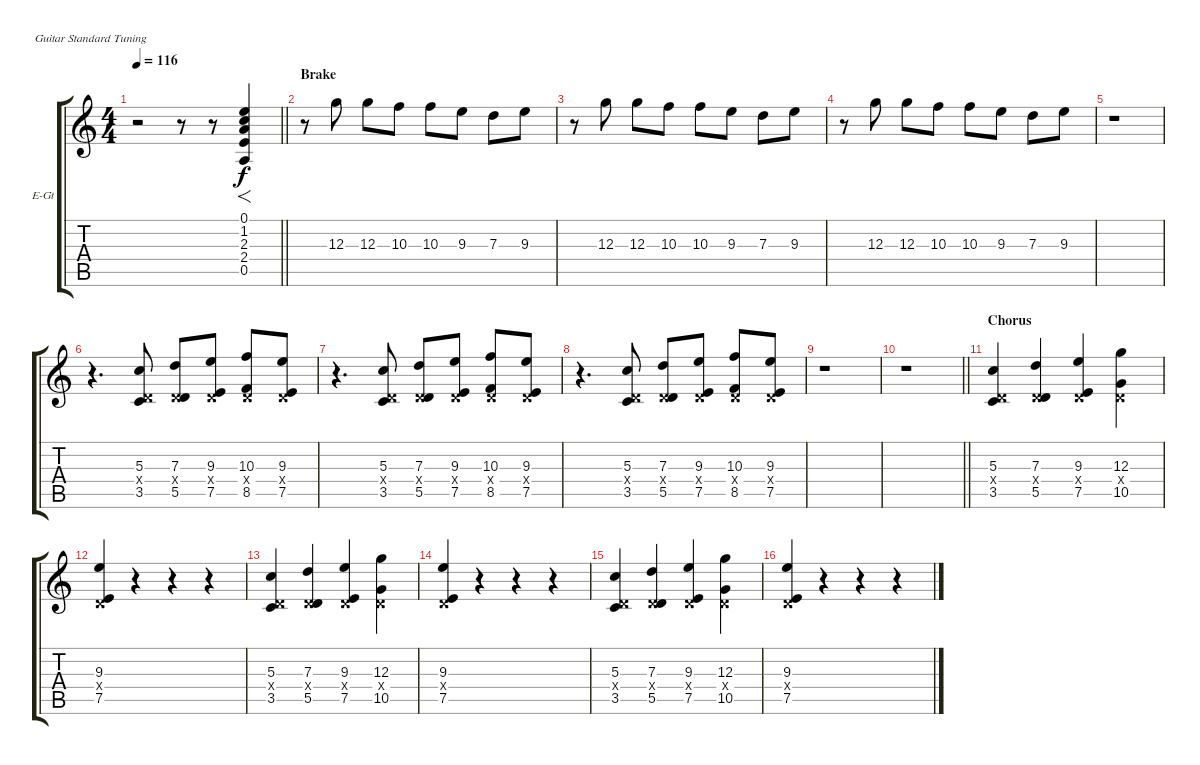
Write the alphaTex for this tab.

\bracketExtendMode groupsimilarinstruments
\firstSystemTrackNameOrientation horizontal
\otherSystemsTrackNameOrientation horizontal
\track ("Adds" "E-Gt") {instrument electricguitarclean}
\staff {score tabs}
\tuning (E4 B3 G3 D3 A2 E2)
\ts (4 4)
\tempo 116
\clef g2
\barLineRight lightlight
\ks c
r.2{dy f} r.8 r.8 (0.1 1.2 2.3 2.4 0.5).4{f} |
\section ("" "Brake")
r.8 12.3.8 12.3.8 10.3.8 10.3.8 9.3.8 7.3.8 9.3.8 |
r.8 12.3.8 12.3.8 10.3.8 10.3.8 9.3.8 7.3.8 9.3.8 |
r.8 12.3.8 12.3.8 10.3.8 10.3.8 9.3.8 7.3.8 9.3.8 |
r.1 |
r.4{d} (5.3 0.4{x} 3.5).8 (7.3 0.4{x} 5.5).8 (9.3 0.4{x} 7.5).8 (10.3 0.4{x} 8.5).8 (9.3 0.4{x} 7.5).8 |
r.4{d} (5.3 0.4{x} 3.5).8 (7.3 0.4{x} 5.5).8 (9.3 0.4{x} 7.5).8 (10.3 0.4{x} 8.5).8 (9.3 0.4{x} 7.5).8 |
r.4{d} (5.3 0.4{x} 3.5).8 (7.3 0.4{x} 5.5).8 (9.3 0.4{x} 7.5).8 (10.3 0.4{x} 8.5).8 (9.3 0.4{x} 7.5).8 |
r.1 |
\barLineRight lightlight
r.1 |
\section ("" "Chorus")
(5.3 0.4{x} 3.5).4 (7.3 0.4{x} 5.5).4 (9.3 0.4{x} 7.5).4 (12.3 0.4{x} 10.5).4 |
(9.3 0.4{x} 7.5).4 r.4 r.4 r.4 |
(5.3 0.4{x} 3.5).4 (7.3 0.4{x} 5.5).4 (9.3 0.4{x} 7.5).4 (12.3 0.4{x} 10.5).4 |
(9.3 0.4{x} 7.5).4 r.4 r.4 r.4 |
(5.3 0.4{x} 3.5).4 (7.3 0.4{x} 5.5).4 (9.3 0.4{x} 7.5).4 (12.3 0.4{x} 10.5).4 |
(9.3 0.4{x} 7.5).4 r.4 r.4 r.4
